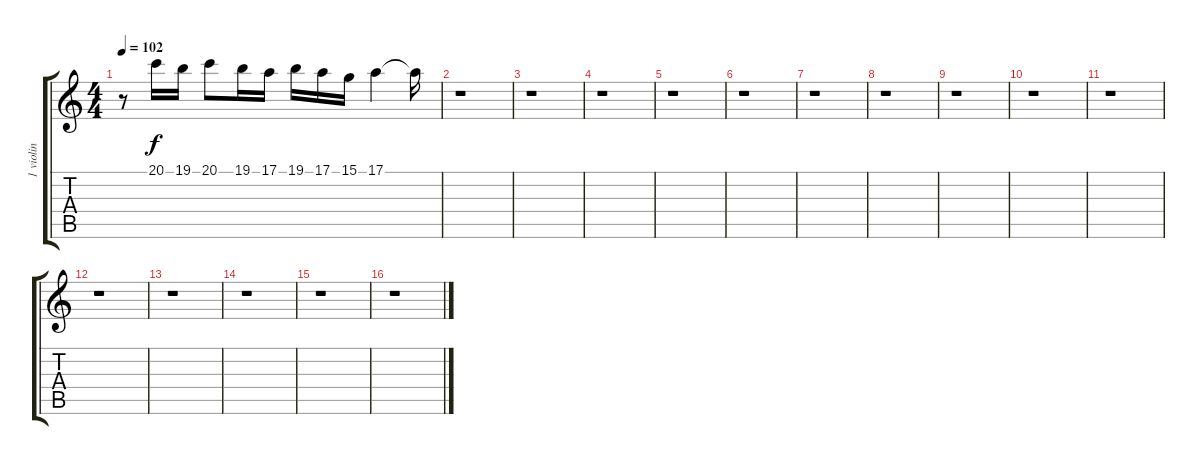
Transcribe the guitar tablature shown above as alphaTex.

\track ("1 violin" "1 violin") {instrument stringensemble1}
\staff {score tabs}
\tuning (E4 B3 G3 D3 A2 E2) {hide}
\ts (4 4)
\tempo 102
\clef g2
\ks c
r.8{dy f} 20.1.16 19.1.16 20.1.8 19.1.16 17.1.16 19.1.16 17.1.16 15.1.16 17.1.4 17.1{t}.16 |
r.1 |
r.1 |
r.1 |
r.1 |
r.1 |
r.1 |
r.1 |
r.1 |
r.1 |
r.1 |
r.1 |
r.1 |
r.1 |
r.1 |
r.1
